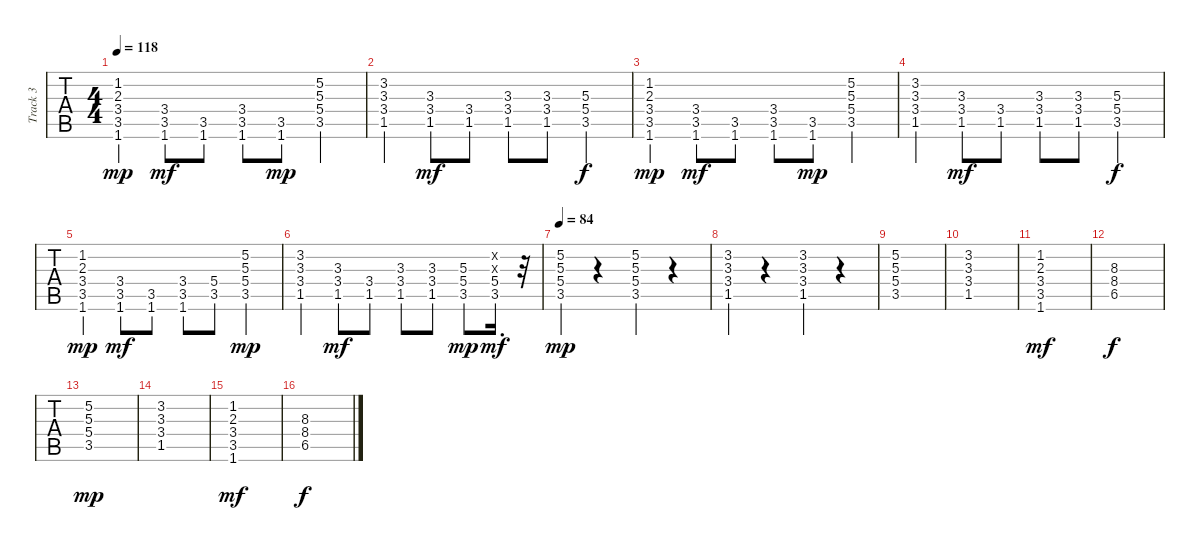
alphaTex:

\track ("Track 3" "Track 3") {instrument distortionguitar}
\staff {tabs}
\tuning (E4 B3 G3 D3 A2 E2) {hide}
\ts (4 4)
\tempo 118
\clef g2
\ks c
(1.2 2.3 3.4 3.5 1.6).4{dy mp} (3.4 3.5 1.6).8{dy mf} (3.5 1.6).8 (3.4 3.5 1.6).8 (3.5 1.6).8{dy mp} (5.2 5.3 5.4 3.5).4 |
(3.2 3.3 3.4 1.5).4 (3.3 3.4 1.5).8{dy mf} (3.4 1.5).8 (3.3 3.4 1.5).8 (3.3 3.4 1.5).8 (5.3 5.4 3.5).4{dy f} |
(1.2 2.3 3.4 3.5 1.6).4{dy mp} (3.4 3.5 1.6).8{dy mf} (3.5 1.6).8 (3.4 3.5 1.6).8 (3.5 1.6).8{dy mp} (5.2 5.3 5.4 3.5).4 |
(3.2 3.3 3.4 1.5).4 (3.3 3.4 1.5).8{dy mf} (3.4 1.5).8 (3.3 3.4 1.5).8 (3.3 3.4 1.5).8 (5.3 5.4 3.5).4{dy f} |
(1.2 2.3 3.4 3.5 1.6).4{dy mp} (3.4 3.5 1.6).8{dy mf} (3.5 1.6).8 (3.4 3.5 1.6).8 (5.4 3.5).8 (5.2 5.3 5.4 3.5).4{dy mp} |
(3.2 3.3 3.4 1.5).4 (3.3 3.4 1.5).8{dy mf} (3.4 1.5).8 (3.3 3.4 1.5).8 (3.3 3.4 1.5).8 (5.3 5.4 3.5).8{dy mp} (0.2{x} 0.3{x} 5.4 3.5).16{d dy mf} r.32 |
\tempo 84
(5.2 5.3 5.4 3.5).4{dy mp} r.4 (5.2 5.3 5.4 3.5).4 r.4 |
(3.2 3.3 3.4 1.5).4 r.4 (3.2 3.3 3.4 1.5).4 r.4 |
(5.2 5.3 5.4 3.5).1 |
(3.2 3.3 3.4 1.5).1 |
(1.2 2.3 3.4 3.5 1.6).1{dy mf} |
(8.3 8.4 6.5).1{dy f} |
(5.2 5.3 5.4 3.5).1{dy mp} |
(3.2 3.3 3.4 1.5).1 |
(1.2 2.3 3.4 3.5 1.6).1{dy mf} |
(8.3 8.4 6.5).1{dy f}
